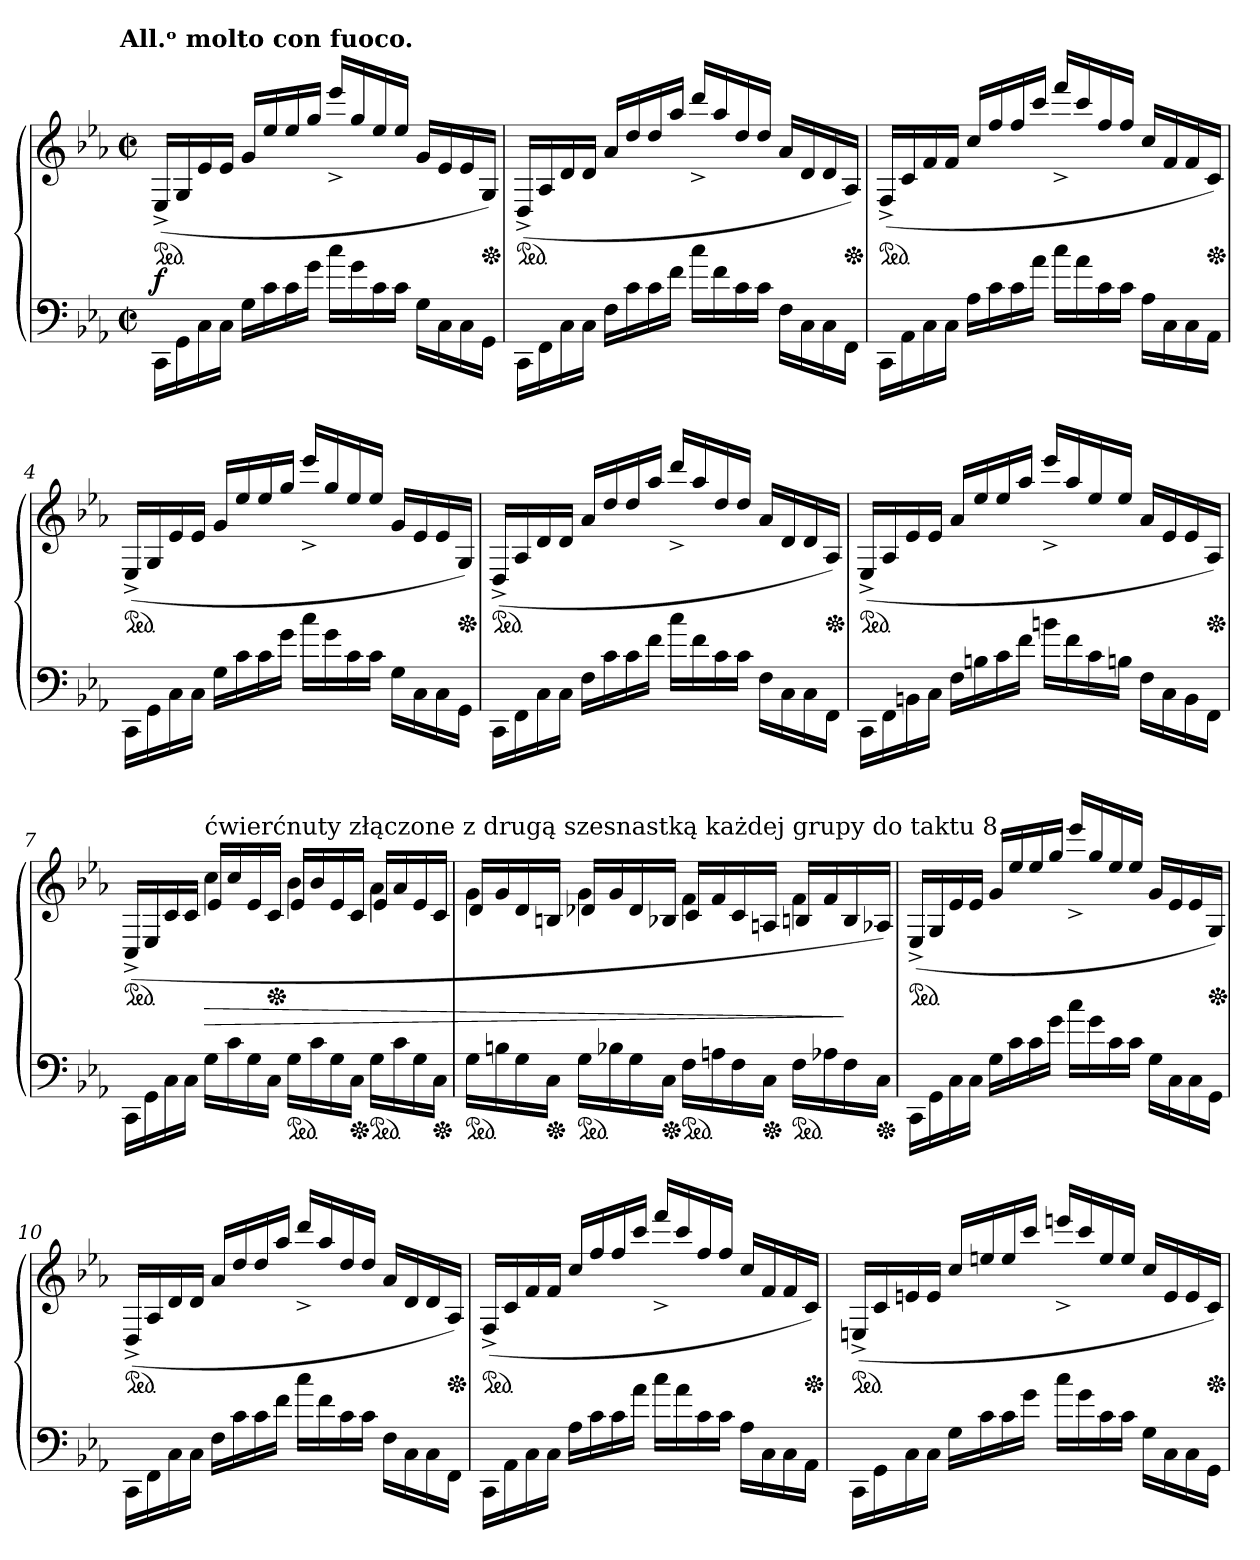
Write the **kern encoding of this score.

**kern	**kern	**dynam
*part1	*part1	*part1
*staff2	*staff1	*staff1/2
*clefF4	*clefG2	*
*k[b-e-a-]	*k[b-e-a-]	*
!!LO:TX:omd:t=All.ᵒ molto con fuoco.
*M2/2	*M2/2	*
*met(c|)	*met(c|)	*
*	*ped	*
=1	=1	=1
16CC\LL	(>16E-^</LL	f
16GG\	16G/	.
16C	16e-	.
16CJJ	16e-JJ	.
16GLL	16g/LL	.
16c	16ee-	.
16c	16ee-	.
16g\JJ	16gg/JJ	.
16cc\LL	16eee-^</LL	.
16g\	16gg/	.
16c\	16ee-/	.
16c\JJ	16ee-/JJ	.
16G\LL	16gLL	.
16C	16e-	.
16C	16e-	.
*	*Xped	*
16GG\JJ	16G/JJ)	.
=2	=2	=2
*	*ped	*
16CC\LL	(>16D^</LL	.
16FF\	16A-/	.
16C	16d	.
16CJJ	16dJJ	.
16FLL	16a-/LL	.
16c	16dd	.
16c	16dd	.
16f\JJ	16aa-/JJ	.
16cc\LL	16ddd^</LL	.
16f\	16aa-/	.
16c\	16dd/	.
16c\JJ	16dd/JJ	.
16F\LL	16a-/LL	.
16C	16d	.
16C	16d	.
*	*Xped	*
16FF\JJ	16A-/JJ)	.
=3	=3	=3
*	*ped	*
16CC\LL	(>16F^/LL	.
16AA-	16c	.
16C	16f	.
16CJJ	16fJJ	.
16A-\LL	16cc/LL	.
16c	16ff	.
16c	16ff	.
16a-\JJ	16ccc/JJ	.
16cc\LL	16fff^</LL	.
16a-\	16ccc/	.
16c\	16ff/	.
16c\JJ	16ff/JJ	.
16A-\LL	16ccLL	.
16C	16f	.
16C	16f	.
*	*Xped	*
16AA-JJ	16cJJ)	.
=4	=4	=4
*	*ped	*
16CC\LL	(>16E-^/LL	.
16GG\	16G/	.
16C	16e-	.
16CJJ	16e-JJ	.
16GLL	16g/LL	.
16c	16ee-	.
16c	16ee-	.
16g\JJ	16gg/JJ	.
16cc\LL	16eee-^</LL	.
16g\	16gg/	.
16c\	16ee-/	.
16c\JJ	16ee-/JJ	.
16G\LL	16gLL	.
16C	16e-	.
16C	16e-	.
*	*Xped	*
16GG\JJ	16G/JJ)	.
=5	=5	=5
*	*ped	*
16CC\LL	(>16D^</LL	.
16FF\	16A-/	.
16C	16d	.
16CJJ	16dJJ	.
16FLL	16a-/LL	.
16c	16dd	.
16c	16dd	.
16f\JJ	16aa-/JJ	.
16cc\LL	16ddd^</LL	.
16f\	16aa-/	.
16c\	16dd/	.
16c\JJ	16dd/JJ	.
16F\LL	16a-LL	.
16C	16d	.
16C	16d	.
*	*Xped	*
16FF\JJ	16A-/JJ)	.
=6	=6	=6
*	*ped	*
16CC\LL	(>16E-^/LL	.
16FF\	16A-/	.
16BBn	16e-	.
16CJJ	16e-JJ	.
16FLL	16a-/LL	.
16Bn	16ee-	.
16c	16ee-	.
16f\JJ	16aa-/JJ	.
16bn\LL	16eee-^</LL	.
16f\	16aa-/	.
16c\	16ee-/	.
16Bn\JJ	16ee-/JJ	.
16F\LL	16a-LL	.
16C	16e-	.
16BB	16e-	.
*	*Xped	*
16FFJJ	16A-JJ)	.
=7	=7	=7
*	*^	*
*	*ped	*	*
16CC\LL	4ryy	(>16C^/LL	.
16GG\	.	16E-/	.
16C\	.	16c/	.
16C\JJ	.	16c/JJ	.
!	!LO:TX:a:t=ćwierćnuty złączone z drugą szesnastką każdej grupy do taktu 8.	!	!
16GLL	4cc\	16e-/LL	>
16c	.	16cc	.
16G	.	16e-	.
*	*Xped	*	*
16CJJ	.	16cJJ	.
*ped	*	*	*
16GLL	4b-\	16e-/LL	.
16c	.	16b-	.
16G	.	16e-	.
*Xped	*	*	*
16CJJ	.	16cJJ	.
*ped	*	*	*
16GLL	4a-\	16e-/LL	.
16c	.	16a-	.
16G	.	16e-	.
*Xped	*	*	*
16CJJ	.	16cJJ	.
=8	=8	=8	=8
*ped	*	*	*
16GLL	4g\	16d/LL	.
16Bn	.	16g	.
16G	.	16d	.
*Xped	*	*	*
16CJJ	.	16BnJJ	.
*ped	*	*	*
16GLL	4g\	16d-X/LL	.
16B-X	.	16g	.
16G	.	16d-	.
*Xped	*	*	*
16CJJ	.	16B-XJJ	.
*ped	*	*	*
16FLL	4f\	16c/LL	.
16An	.	16f	.
16F	.	16c	.
*Xped	*	*	*
16CJJ	.	16AnJJ	.
*ped	*	*	*
16FLL	4f\	16Bn/LL	.
16A-X	.	16f	.
16F	.	16B	]
*Xped	*	*	*
16CJJ	.	16A-XJJ)	.
*	*v	*v	*
=9	=9	=9
*	*ped	*
16CC\LL	(>16E-^/LL	.
16GG\	16G/	.
16C	16e-	.
16CJJ	16e-JJ	.
16GLL	16g/LL	.
16c	16ee-	.
16c	16ee-	.
16g\JJ	16gg/JJ	.
16cc\LL	16eee-^</LL	.
16g\	16gg/	.
16c\	16ee-/	.
16c\JJ	16ee-/JJ	.
16G\LL	16gLL	.
16C	16e-	.
16C	16e-	.
*	*Xped	*
16GG\JJ	16G/JJ)	.
=10	=10	=10
*	*ped	*
16CC\LL	(>16D^/LL	.
16FF\	16A-/	.
16C	16d	.
16CJJ	16dJJ	.
16FLL	16a-/LL	.
16c	16dd	.
16c	16dd	.
16f\JJ	16aa-/JJ	.
16cc\LL	16ddd^</LL	.
16f\	16aa-/	.
16c\	16dd/	.
16c\JJ	16dd/JJ	.
16F\LL	16a-LL	.
16C	16d	.
16C	16d	.
*	*Xped	*
16FF\JJ	16A-/JJ)	.
=11	=11	=11
*	*ped	*
16CC\LL	(>16F^/LL	.
16AA-\	16c/	.
16C	16f	.
16CJJ	16fJJ	.
16A-LL	16cc/LL	.
16c	16ff	.
16c	16ff	.
16a-\JJ	16ccc/JJ	.
16cc\LL	16fff^</LL	.
16a-\	16ccc/	.
16c\	16ff/	.
16c\JJ	16ff/JJ	.
16A-\LL	16ccLL	.
16C	16f	.
16C	16f	.
*	*Xped	*
16AA-JJ	16cJJ)	.
=12	=12	=12
*	*ped	*
16CC\LL	(>16En^/LL	.
16GG\	16c/	.
16C	16en	.
16CJJ	16eJJ	.
16GLL	16cc/LL	.
16c	16een	.
16c	16ee	.
16g\JJ	16ccc/JJ	.
16cc\LL	16eeen^</LL	.
16g\	16ccc/	.
16c\	16ee/	.
16c\JJ	16ee/JJ	.
16G\LL	16ccLL	.
16C	16e	.
16C	16e	.
*	*Xped	*
16GGJJ	16cJJ)	.
=	=	=
*-	*-	*-
